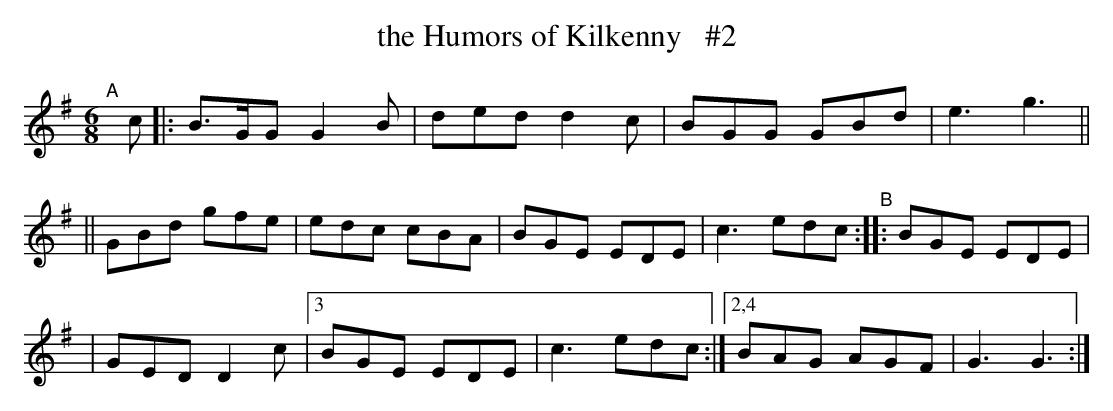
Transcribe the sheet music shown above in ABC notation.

X:1
T: the Humors of Kilkenny   #2
M: 6/8
L: 1/8
K: G
"^A"[|] c |: B>GG G2B | ded d2c | BGG GBd | e3 g3 ||
|| GBd gfe | edc cBA | BGE EDE | c3 edc "^B":: BGE EDE |
| GED D2c |[3 BGE EDE | c3 edc :|[2,4 BAG AGF | G3 G3 :|
